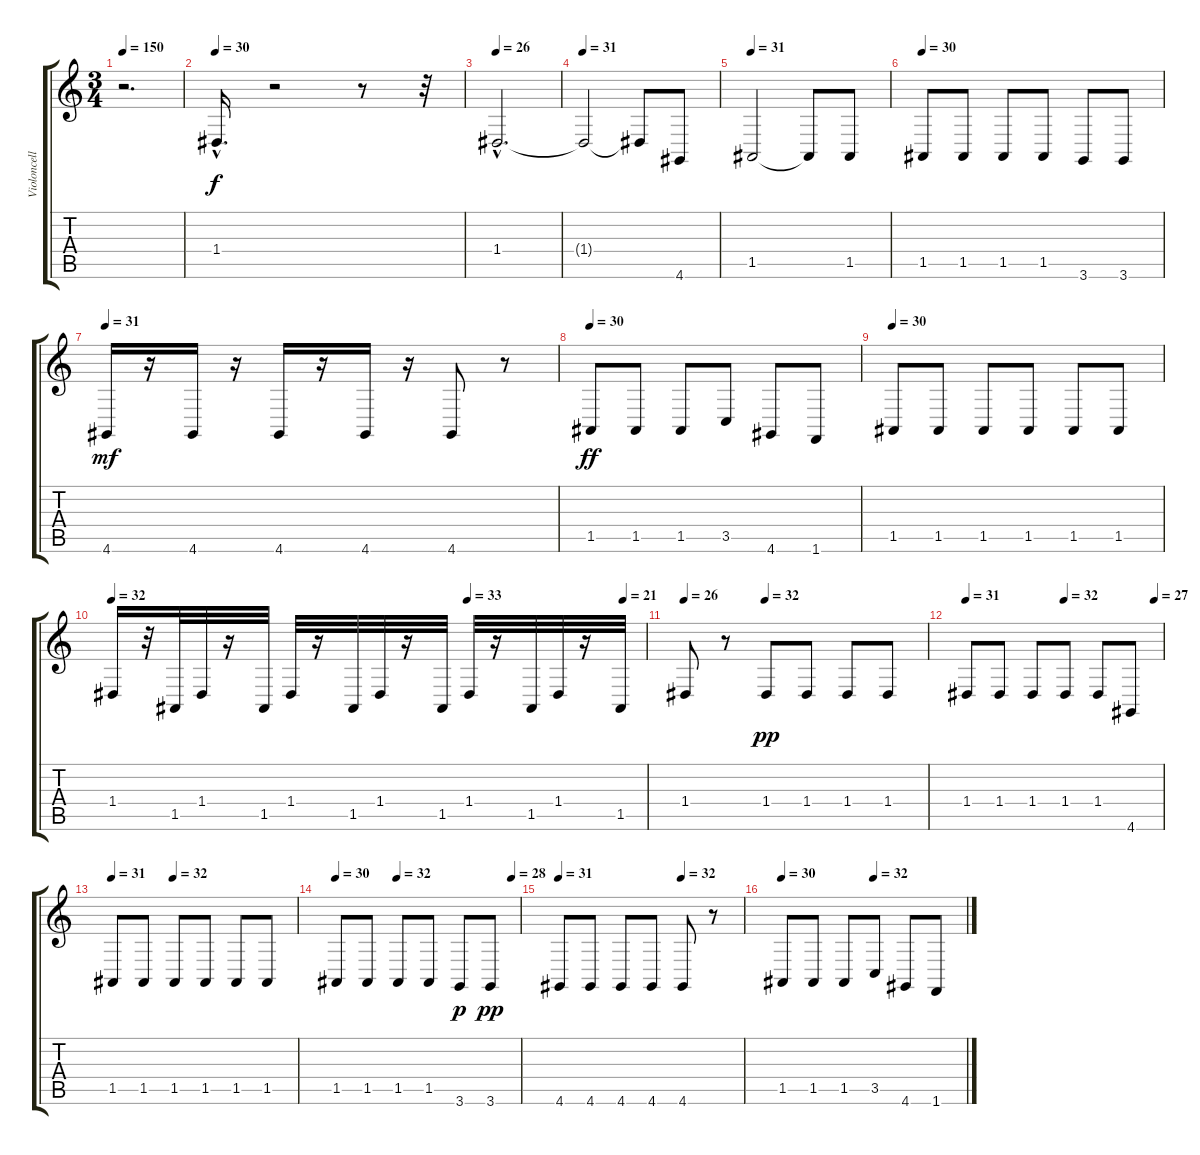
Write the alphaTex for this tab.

\track ("Violoncelle" "Violoncell") {instrument stringensemble1}
\staff {score tabs}
\tuning (E4 B3 G3 D3 A2 E2) {hide}
\ts (3 4)
\tempo 150
\clef g2
\ks c
r.2{d dy f instrument stringensemble1} |
\tempo 30
1.4{hac}.16{d instrument stringensemble1} r.2 r.8 r.32 |
\tempo 26
1.4{hac}.2{d} |
\tempo 31
1.4{t}.2 1.4{t}.8 4.6.8 |
\tempo 31
1.5.2 1.5{t}.8 1.5.8 |
\tempo 30
1.5.8 1.5.8 1.5.8 1.5.8 3.6.8 3.6.8 |
\tempo 31
4.6.16{dy mf} r.16 4.6.16 r.16 4.6.16 r.16 4.6.16 r.16 4.6.8 r.8 |
\tempo 30
1.5.8{dy ff} 1.5.8 1.5.8 3.5.8 4.6.8 1.6.8 |
\tempo 30
1.5.8 1.5.8 1.5.8 1.5.8 1.5.8 1.5.8 |
\tempo 32
\tempo (33 0.6666666666666666)
\tempo (21 0.9583333333333334)
1.4.16 r.32 1.5.32 1.4.32 r.16 1.5.32 1.4.32 r.16 1.5.32 1.4.32 r.16 1.5.32 1.4.32 r.16 1.5.32 1.4.32 r.16 1.5.32 |
\tempo 26
\tempo (32 0.3333333333333333)
1.4.8 r.8 1.4.8{dy pp instrument pizzicatostrings} 1.4.8 1.4.8 1.4.8 |
\tempo 31
\tempo (32 0.5)
\tempo (27 0.9583333333333334)
1.4.8 1.4.8 1.4.8 1.4.8 1.4.8 4.6.8 |
\tempo 31
\tempo (32 0.3333333333333333)
1.5.8 1.5.8 1.5.8 1.5.8 1.5.8 1.5.8 |
\tempo 30
\tempo (32 0.3333333333333333)
\tempo (28 0.9583333333333334)
1.5.8 1.5.8 1.5.8 1.5.8 3.6.8{dy p} 3.6.8{dy pp} |
\tempo 31
\tempo (32 0.6666666666666666)
4.6.8 4.6.8 4.6.8 4.6.8 4.6.8 r.8 |
\tempo 30
\tempo (32 0.5)
1.5.8 1.5.8 1.5.8 3.5.8 4.6.8 1.6.8
